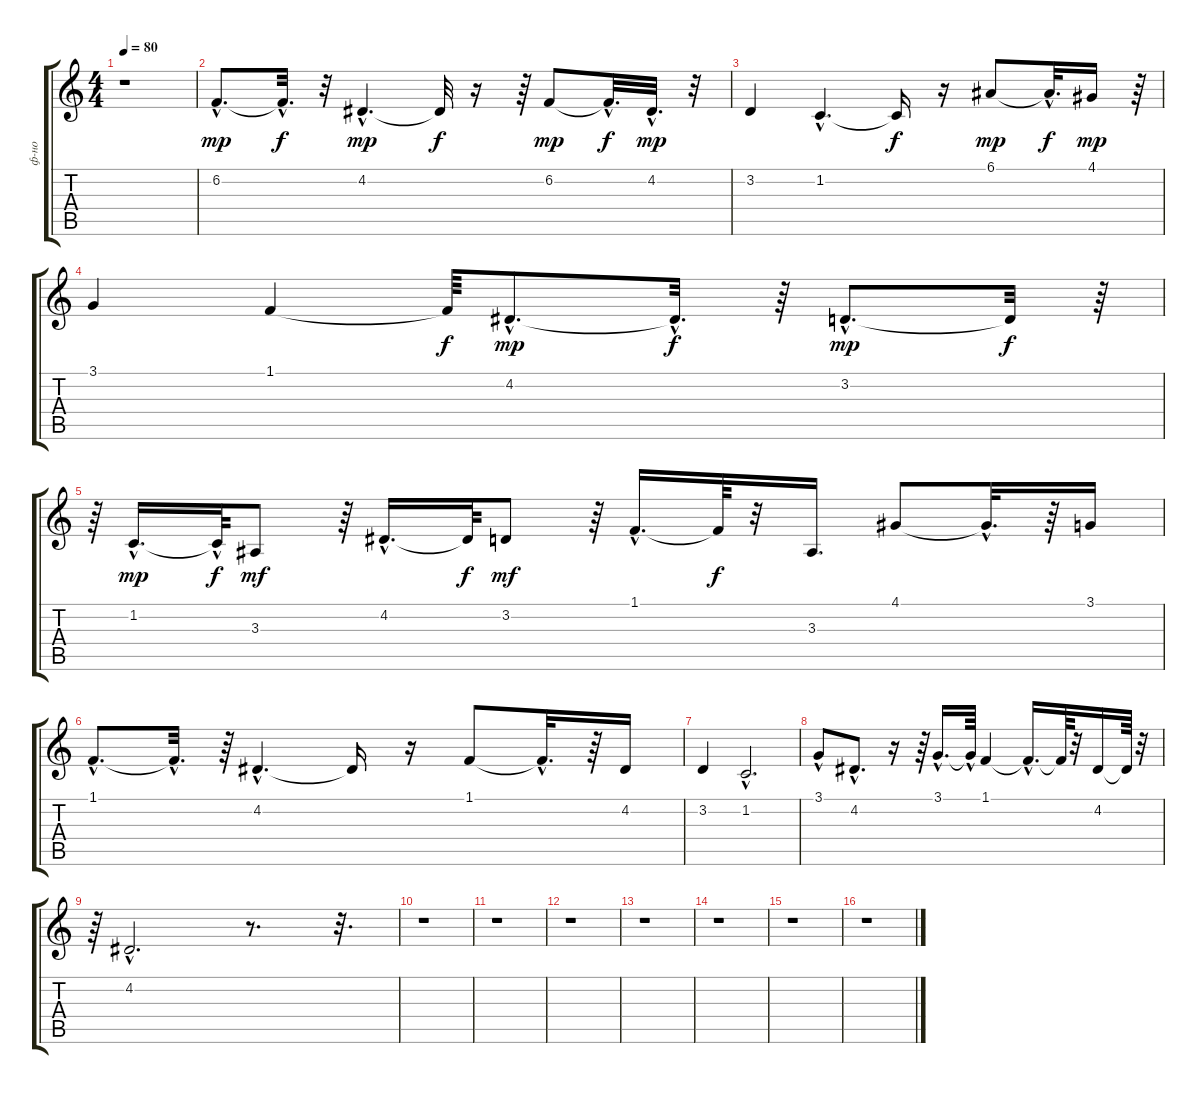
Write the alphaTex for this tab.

\track ("ф-но" "ф-но") {instrument brightacousticpiano}
\staff {score tabs}
\tuning (E4 B3 G3 D3 A2 E2) {hide}
\ts (4 4)
\tempo 80
\clef g2
\ks c
r.1{dy mp instrument brightacousticpiano} |
6.2{hac}.8{d} 6.2{hac t}.32{d dy f} r.32 4.2{hac}.4{d dy mp} 4.2{t}.32{dy f} r.16 r.64 6.2.8{dy mp} 6.2{hac t}.32{d dy f} 4.2{hac}.32{d dy mp} r.32 |
3.2.4 1.2{hac}.4{d} 1.2{t}.16{dy f} r.16 6.1.8{dy mp} 6.1{hac t}.32{d dy f} 4.1.16{dy mp} r.64 |
3.1.4 1.1.4 1.1{t}.64{dy f} 4.2{hac}.8{d dy mp} 4.2{hac t}.32{d dy f} r.64 3.2{hac}.8{d dy mp} 3.2{t}.32{dy f} r.64 |
r.64 1.2{hac}.16{d dy mp} 1.2{hac t}.64{dy f} 3.3.8{dy mf} r.64 4.2{hac}.16{d} 4.2{t}.64{dy f} 3.2.8{dy mf} r.64 1.1{hac}.16{d} 1.1{t}.64{dy f} r.32 3.3.16{d} 4.1.8 4.1{hac t}.32{d} r.64 3.1.16 |
1.1{hac}.8{d} 1.1{hac t}.32{d} r.64 4.2{hac}.4{d} 4.2{t}.16 r.16 1.1.8 1.1{hac t}.32{d} r.64 4.2.16 |
3.2.4 1.2{hac}.2{d} |
3.1{hac}.8 4.2{hac}.8{d} r.16 r.64 3.1{hac}.16{d} 3.1{hac t}.64 1.1.4 1.1{hac t}.16{d} 1.1{t}.64 r.32 4.2.16 4.2{t}.64 r.32 |
r.64 4.2{hac}.2{d} r.8{d} r.32{d} |
r.1 |
r.1 |
r.1 |
r.1 |
r.1 |
r.1 |
r.1
